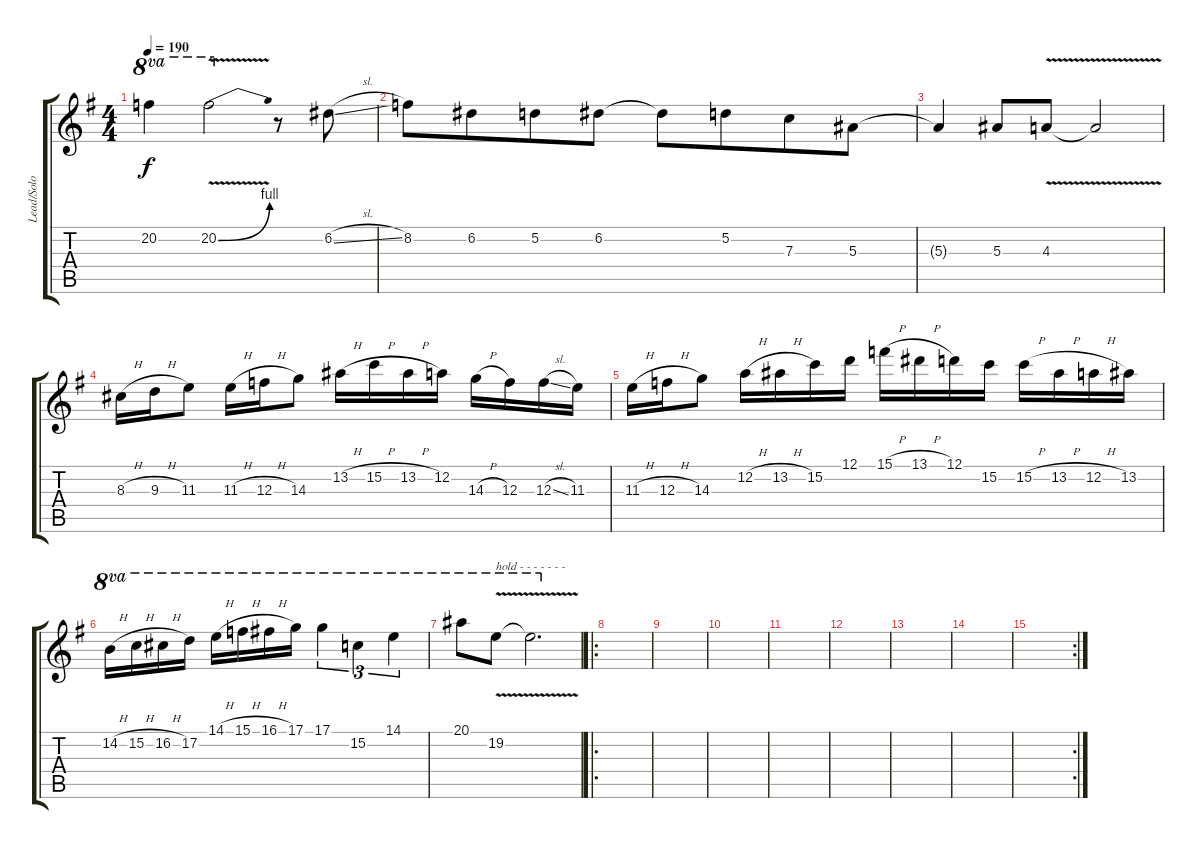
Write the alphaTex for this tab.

\track ("Lead/Solo" "Lead/Solo") {instrument overdrivenguitar}
\staff {score tabs}
\tuning (D4 A3 F3 C3 G2 D2) {hide}
\ts (4 4)
\tempo 190
\clef g2
\ks g
20.2{t}.4{ot 8va dy f} 20.2{be (bend 0 0 60 4) v}.2{ot 8va} r.8 6.2{sl}.8 |
8.2.8 6.2.8{beam merge} 5.2.8 6.2.8 6.2{t}.8 5.2.8{beam merge} 7.3.8 5.3.8 |
5.3{t}.4 5.3.8 4.3{v}.8 4.3{t}.2 |
8.3{h}.16 9.3{h}.16 11.3.8 11.3{h}.16 12.3{h}.16 14.3.8 13.2{h}.16 15.2{h}.16 13.2{h}.16 12.2.16 14.3{h}.16 12.3.16 12.3{sl}.16 11.3.16 |
11.3{h}.16 12.3{h}.16 14.3.8 12.2{h}.16 13.2{h}.16 15.2.16 12.1.16 15.1{h}.16 13.1{h}.16 12.1.16 15.2.16 15.2{h}.16 13.2{h}.16 12.2{h}.16 13.2.16 |
14.2{h}.16{ot 8va} 15.2{h}.16{ot 8va} 16.2{h}.16{ot 8va} 17.2.16{ot 8va} 14.1{h}.16{ot 8va} 15.1{h}.16{ot 8va} 16.1{h}.16{ot 8va} 17.1.16{ot 8va} 17.1.4{tu (3 2) ot 8va} 15.2.4{tu (3 2) ot 8va} 14.1.4{tu (3 2) ot 8va} |
20.1.8{ot 8va} 19.2{v}.8{ot 8va txt "hold - - - - - - -"} 19.2{t}.2{d ot 8va} |
\ro
|
|
|
|
|
|
|
\rc 2
